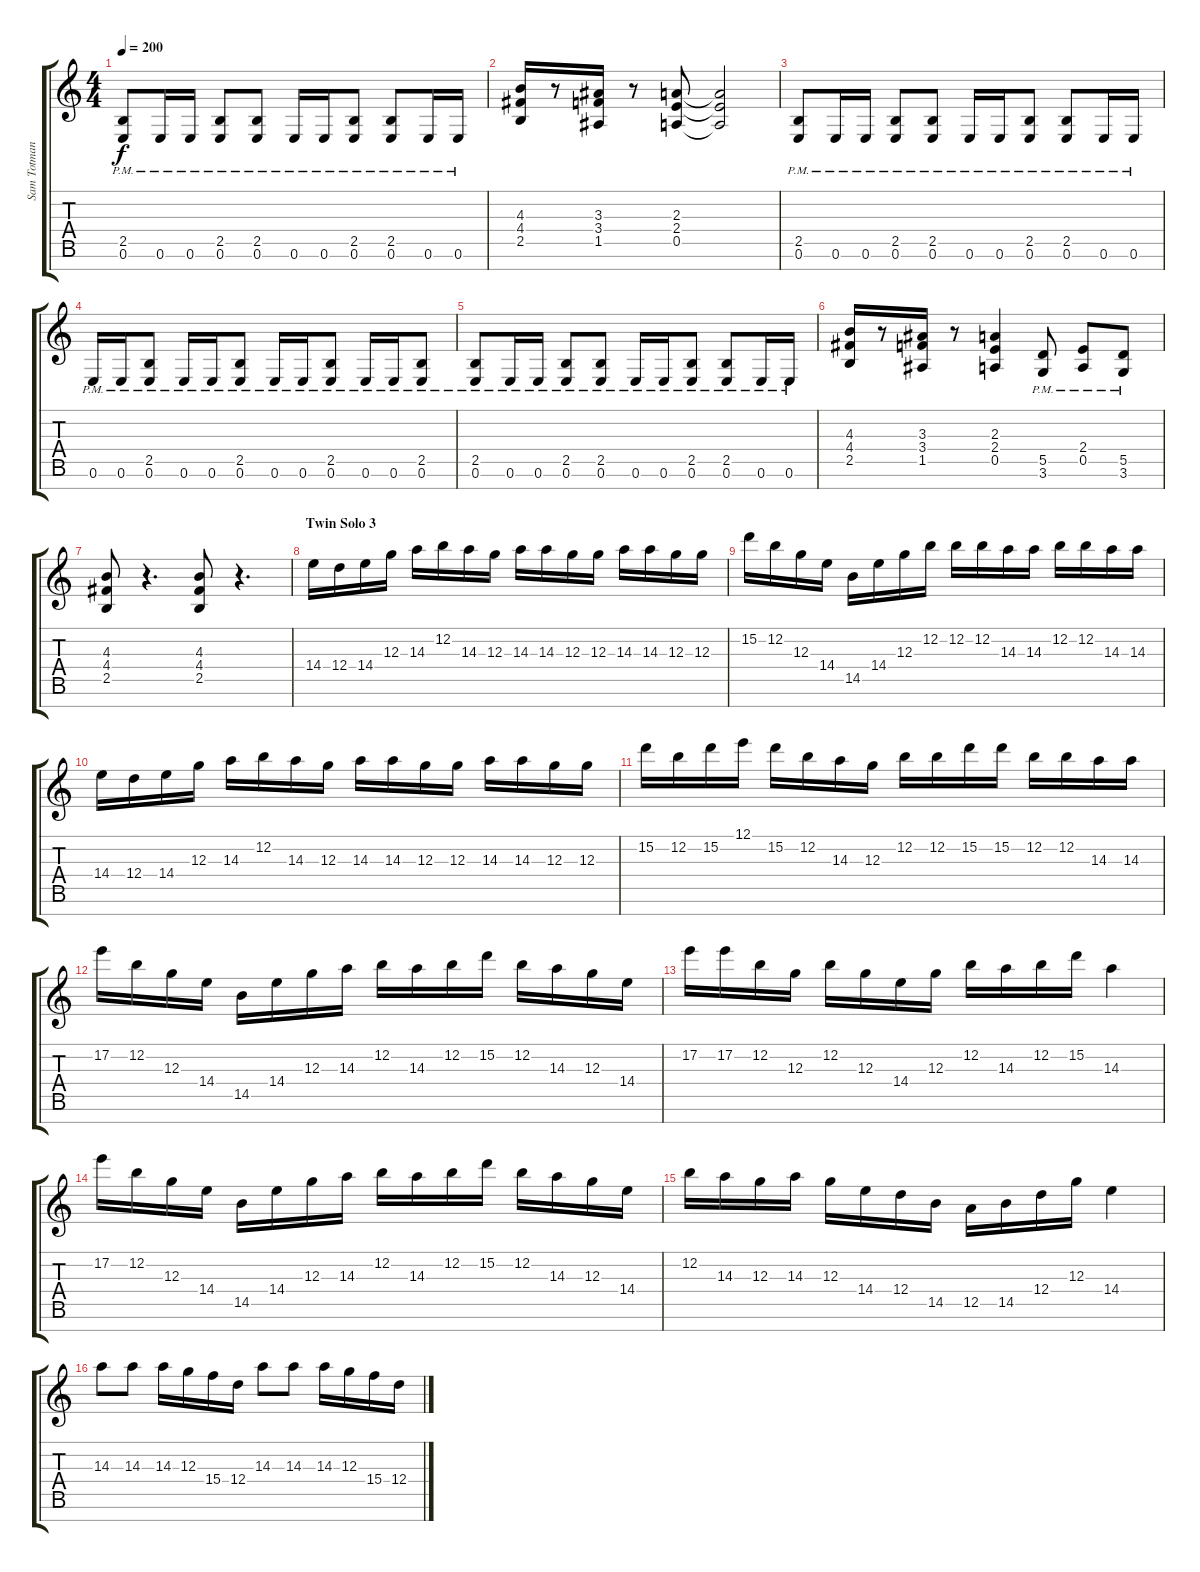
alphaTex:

\track ("Sam Totman | Lead" "Sam Totman") {instrument overdrivenguitar}
\staff {score tabs}
\tuning (E4 B3 G3 D3 A2 E2 B1) {hide}
\ts (4 4)
\tempo 200
\clef g2
\ks c
(2.5{pm} 0.6{pm}).8{dy f} 0.6{pm}.16 0.6{pm}.16 (2.5{pm} 0.6{pm}).8 (2.5{pm} 0.6{pm}).8 0.6{pm}.16 0.6{pm}.16 (2.5{pm} 0.6{pm}).8 (2.5{pm} 0.6{pm}).8 0.6{pm}.16 0.6{pm}.16 |
(4.3 4.4 2.5).16 r.8 (3.3 3.4 1.5).16 r.8 (2.3 2.4 0.5).8 (2.3{t} 2.4{t} 0.5{t}).2 |
(2.5{pm} 0.6{pm}).8 0.6{pm}.16 0.6{pm}.16 (2.5{pm} 0.6{pm}).8 (2.5{pm} 0.6{pm}).8 0.6{pm}.16 0.6{pm}.16 (2.5{pm} 0.6{pm}).8 (2.5{pm} 0.6{pm}).8 0.6{pm}.16 0.6{pm}.16 |
0.6{pm}.16 0.6{pm}.16 (2.5{pm} 0.6{pm}).8 0.6{pm}.16 0.6{pm}.16 (2.5{pm} 0.6{pm}).8 0.6{pm}.16 0.6{pm}.16 (2.5{pm} 0.6{pm}).8 0.6{pm}.16 0.6{pm}.16 (2.5{pm} 0.6{pm}).8 |
(2.5{pm} 0.6{pm}).8 0.6{pm}.16 0.6{pm}.16 (2.5{pm} 0.6{pm}).8 (2.5{pm} 0.6{pm}).8 0.6{pm}.16 0.6{pm}.16 (2.5{pm} 0.6{pm}).8 (2.5{pm} 0.6{pm}).8 0.6{pm}.16 0.6{pm}.16 |
(4.3 4.4 2.5).16 r.8 (3.3 3.4 1.5).16 r.8 (2.3 2.4 0.5).4 (5.5{pm} 3.6{pm}).8 (2.4{pm} 0.5{pm}).8 (5.5{pm} 3.6{pm}).8 |
(4.3 4.4 2.5).8 r.4{d} (4.3 4.4 2.5).8 r.4{d} |
\section ("" "Twin Solo 3")
14.4.16 12.4.16 14.4.16 12.3.16 14.3.16 12.2.16 14.3.16 12.3.16 14.3.16 14.3.16 12.3.16 12.3.16 14.3.16 14.3.16 12.3.16 12.3.16 |
15.2.16 12.2.16 12.3.16 14.4.16 14.5.16 14.4.16 12.3.16 12.2.16 12.2.16 12.2.16 14.3.16 14.3.16 12.2.16 12.2.16 14.3.16 14.3.16 |
14.4.16 12.4.16 14.4.16 12.3.16 14.3.16 12.2.16 14.3.16 12.3.16 14.3.16 14.3.16 12.3.16 12.3.16 14.3.16 14.3.16 12.3.16 12.3.16 |
15.2.16 12.2.16 15.2.16 12.1.16 15.2.16 12.2.16 14.3.16 12.3.16 12.2.16 12.2.16 15.2.16 15.2.16 12.2.16 12.2.16 14.3.16 14.3.16 |
17.2.16 12.2.16 12.3.16 14.4.16 14.5.16 14.4.16 12.3.16 14.3.16 12.2.16 14.3.16 12.2.16 15.2.16 12.2.16 14.3.16 12.3.16 14.4.16 |
17.2.16 17.2.16 12.2.16 12.3.16 12.2.16 12.3.16 14.4.16 12.3.16 12.2.16 14.3.16 12.2.16 15.2.16 14.3.4 |
17.2.16 12.2.16 12.3.16 14.4.16 14.5.16 14.4.16 12.3.16 14.3.16 12.2.16 14.3.16 12.2.16 15.2.16 12.2.16 14.3.16 12.3.16 14.4.16 |
12.2.16 14.3.16 12.3.16 14.3.16 12.3.16 14.4.16 12.4.16 14.5.16 12.5.16 14.5.16 12.4.16 12.3.16 14.4.4 |
14.3.8 14.3.8 14.3.16 12.3.16 15.4.16 12.4.16 14.3.8 14.3.8 14.3.16 12.3.16 15.4.16 12.4.16
